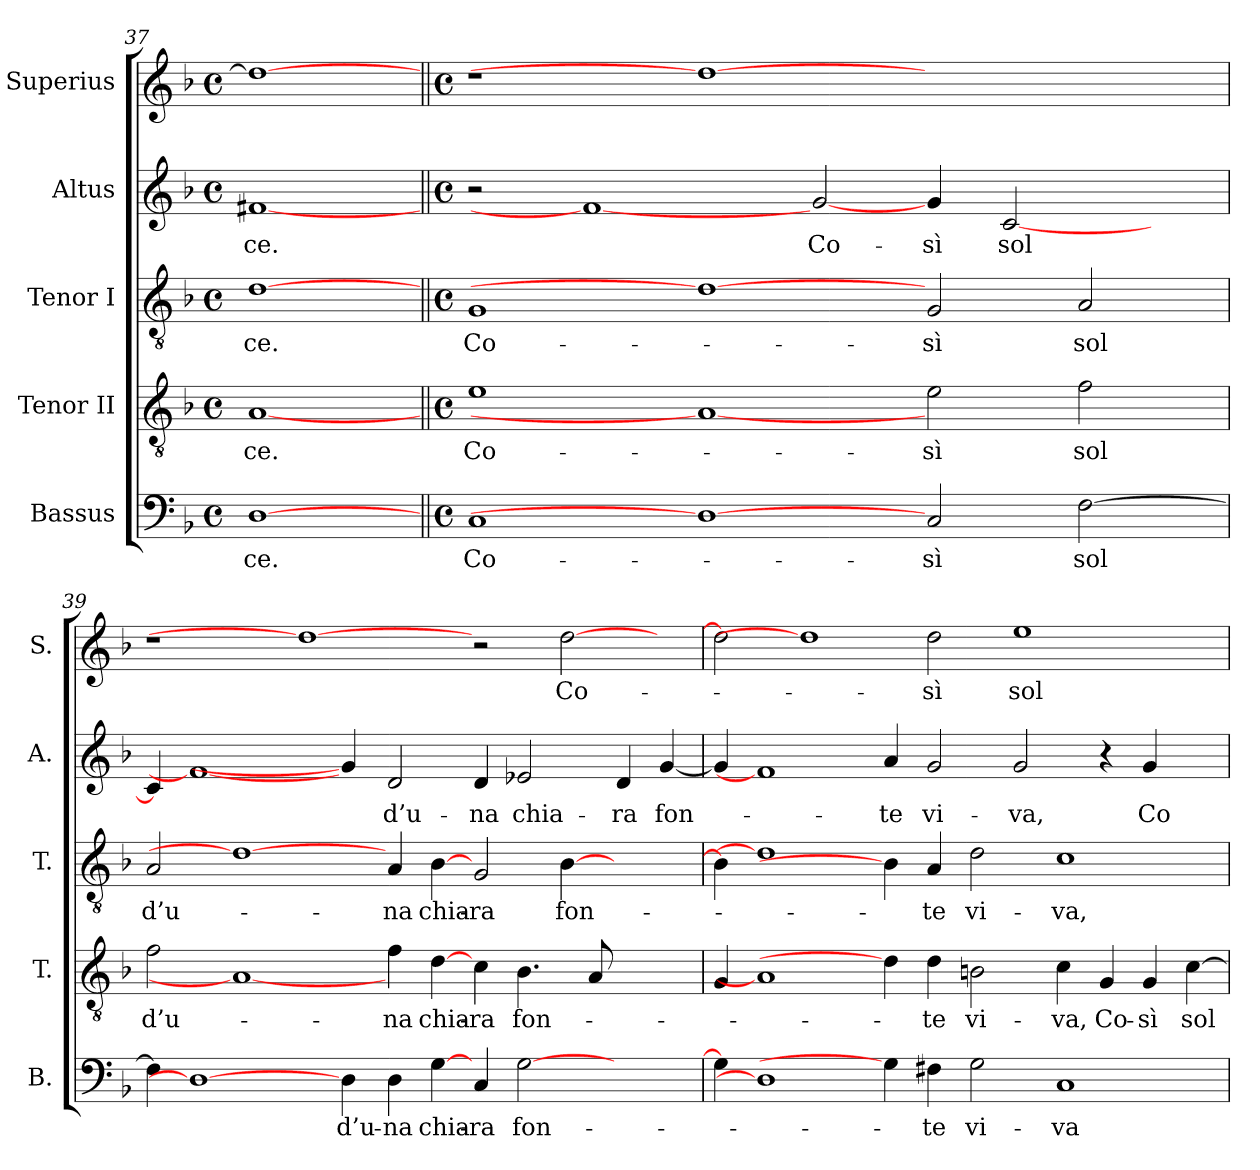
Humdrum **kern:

**kern	**text	**kern	**text	**kern	**text	**kern	**text	**kern	**text
*part5	*part5	*part4	*part4	*part3	*part3	*part2	*part2	*part1	*part1
*staff5	*staff5	*staff4	*staff4	*staff3	*staff3	*staff2	*staff2	*staff1	*staff1
*I"Bassus	*	*I"Tenor II	*	*I"Tenor I	*	*I"Altus	*	*I"Superius	*
*I'B.	*	*I'T.	*	*I'T.	*	*I'A.	*	*I'S.	*
*clefF4	*	*clefGv2	*	*clefGv2	*	*clefG2	*	*clefG2	*
*	*	*ITrd7c12	*	*ITrd7c12	*	*	*	*	*
*k[b-]	*	*k[b-]	*	*k[b-]	*	*k[b-]	*	*k[b-]	*
*F:	*	*F:	*	*F:	*	*F:	*	*F:	*
*M4/4	*	*M4/4	*	*M4/4	*	*M4/4	*	*M4/4	*
*met(c)	*	*met(c)	*	*met(c)	*	*met(c)	*	*met(c)	*
=37	=37	=37	=37	=37	=37	=37	=37	=37	=37
!	!LO:LY:b:color=#000000	!	!	!	!	!	!	!	!
!	!	!	!LO:LY:b:color=#000000	!	!	!	!	!	!
!	!	!	!	!	!LO:LY:b:color=#000000	!	!	!	!
!	!	!	!	!	!	!	!LO:LY:b:color=#000000	!	!
[1Di	-ce.	[1AAi	-ce.	[1Di	-ce.	[1f#Xi	-ce.	1ddi_>	.
!!LO:LB:g=z
=38||	=38||	=38||	=38||	=38||	=38||	=38||	=38||	=38||	=38||
*M4/4	*	*M4/4	*	*M4/4	*	*M4/4	*	*M4/4	*
*met(c)	*	*met(c)	*	*met(c)	*	*met(c)	*	*met(c)	*
!	!LO:LY:b:color=#000000	!	!	!	!	!	!	!	!
!	!	!	!LO:LY:b:color=#000000	!	!	!	!	!	!
!	!	!	!	!	!LO:LY:b:color=#000000	!	!	!LO:N:vis=1	!
1Ci	Co-	1Ei	Co-	1GGi	Co-	2r	.	1r	.
.	.	.	.	.	.	1f#i_	.	.	.
1Di_	.	1AAi_	.	1Di_	.	.	.	1ddi_	.
!	!	!	!	!	!	!	!LO:LY:b:color=#000000	!	!
.	.	.	.	.	.	[2gi/	Co-	.	.
!	!LO:LY:b:color=#000000	!	!	!	!	!	!	!	!
!	!	!	!LO:LY:b:color=#000000	!	!	!	!	!	!
!	!	!	!	!	!LO:LY:b:color=#000000	!	!	!	!
!	!	!	!	!	!	!	!LO:LY:b:color=#000000	!	!
2Ci/	-sì	2Ei\	-sì	2GGi/	-sì	4gi/	-sì	1ryy	.
!	!	!	!	!	!	!	!LO:LY:b:color=#000000	!	!
.	.	.	.	.	.	[<2ci/	sol	.	.
!	!LO:LY:b:color=#000000	!	!	!	!	!	!	!	!
!	!	!	!LO:LY:b:color=#000000	!	!	!	!	!	!
!	!	!	!	!	!LO:LY:b:color=#000000	!	!	!	!
[>2Fi\	sol	2Fi\	sol	2AAi/	sol	.	.	.	.
.	.	.	.	.	.	4ryy	.	.	.
=39	=39	=39	=39	=39	=39	=39	=39	=39	=39
!	!	!	!LO:LY:b:color=#000000	!	!	!	!	!	!
!	!	!	!	!	!LO:LY:b:color=#000000	!	!	!	!
4Fi\]	.	2Fi\	d’u-	2AAi/	d’u-	4ci/]	.	1r	.
1Di_	.	.	.	.	.	1f#i_	.	.	.
.	.	1AAi_	.	1Di_	.	.	.	.	.
.	.	.	.	.	.	.	.	1ddi_	.
!	!LO:LY:b:color=#000000	!	!	!	!	!	!	!	!
4Di\	d’u-	.	.	.	.	4gi/]	.	.	.
!	!LO:LY:b:color=#000000	!	!	!	!	!	!	!	!
!	!	!	!LO:LY:b:color=#000000	!	!	!	!	!	!
!	!	!	!	!	!LO:LY:b:color=#000000	!	!	!	!
!	!	!	!	!	!	!	!LO:LY:b:color=#000000	!	!
4Di\	-na	4Fi\	-na	4AAi/	-na	2di/	d’u-	.	.
!	!LO:LY:b:color=#000000	!	!	!	!	!	!	!	!
!	!	!	!LO:LY:b:color=#000000	!	!	!	!	!	!
!	!	!	!	!	!LO:LY:b:color=#000000	!	!	!	!
[4Gi\	chia-	[4Di\	chia-	[4BB-i\	chia-	.	.	.	.
!	!LO:LY:b:color=#000000	!	!	!	!	!	!	!	!
!	!	!	!LO:LY:b:color=#000000	!	!	!	!	!	!
!	!	!	!	!	!LO:LY:b:color=#000000	!	!	!	!
!	!	!	!	!	!	!	!LO:LY:b:color=#000000	!	!
4Ci/	-ra	4Ci\	-ra	2GGi/	-ra	4di/	-na	2r	.
!	!LO:LY:b:color=#000000	!	!	!	!	!	!	!	!
!	!	!	!LO:LY:b:color=#000000	!	!	!	!	!	!
!	!	!	!	!	!	!	!LO:LY:b:color=#000000	!	!
[>2Gi\	fon-	4.BB-i\	fon-	.	.	2e-Xi/	chia-	.	.
!	!	!	!	!	!LO:LY:b:color=#000000	!	!	!	!
!	!	!	!	!	!	!	!	!	!LO:LY:b:color=#000000
.	.	.	.	[>4BB-i\	fon-	.	.	[>2ddi\	Co-
.	.	8AAi/	.	.	.	.	.	.	.
!	!	!	!	!	!	!	!LO:LY:b:color=#000000	!	!
2ryy	.	2ryy	.	2ryy	.	4di/	-ra	.	.
!	!	!	!	!	!	!	!LO:LY:b:color=#000000	!	!
.	.	.	.	.	.	[<4gi/	fon-	4ryy	.
=40	=40	=40	=40	=40	=40	=40	=40	=40	=40
4Gi\]	.	4GGi/	.	4BB-i\]	.	4gi/]	.	2ddi\]	.
1Di]	.	1AAi]	.	1Di]	.	1f#i]	.	.	.
.	.	.	.	.	.	.	.	1ddi]	.
!	!	!	!	!	!	!	!LO:LY:b:color=#000000	!	!
4Gi\]	.	4Di\]	.	4BB-i\]	.	4ai/	-te	.	.
!	!LO:LY:b:color=#000000	!	!	!	!	!	!	!	!
!	!	!	!LO:LY:b:color=#000000	!	!	!	!	!	!
!	!	!	!	!	!LO:LY:b:color=#000000	!	!	!	!
!	!	!	!	!	!	!	!LO:LY:b:color=#000000	!	!
!	!	!	!	!	!	!	!	!	!LO:LY:b:color=#000000
4F#Xi\	-te	4Di\	-te	4AAi/	-te	2gi/	vi-	2ddi\	-sì
!	!LO:LY:b:color=#000000	!	!	!	!	!	!	!	!
!	!	!	!LO:LY:b:color=#000000	!	!	!	!	!	!
!	!	!	!	!	!LO:LY:b:color=#000000	!	!	!	!
2Gi\	vi-	2BBni\	vi-	2Di\	vi-	.	.	.	.
!	!	!	!	!	!	!	!LO:LY:b:color=#000000	!	!
!	!	!	!	!	!	!	!	!	!LO:LY:b:color=#000000
.	.	.	.	.	.	2gi/	-va,	1eei	sol
!	!LO:LY:b:color=#000000	!	!	!	!	!	!	!	!
!	!	!	!LO:LY:b:color=#000000	!	!	!	!	!	!
!	!	!	!	!	!LO:LY:b:color=#000000	!	!	!	!
1Ci	-va	4Ci\	-va,	1Ci	-va,	.	.	.	.
!	!	!	!LO:LY:b:color=#000000	!	!	!	!	!	!
.	.	4GGi/	Co-	.	.	4r	.	.	.
!	!	!	!LO:LY:b:color=#000000	!	!	!	!	!	!
!	!	!	!	!	!	!	!LO:LY:b:color=#000000	!	!
.	.	4GGi/	-sì	.	.	4gi/	Co-	.	.
!	!	!	!LO:LY:b:color=#000000	!	!	!	!	!	!
.	.	[>4Ci\	sol	.	.	4ryy	.	4ryy	.
=	=	=	=	=	=	=	=	=	=
*-	*-	*-	*-	*-	*-	*-	*-	*-	*-
